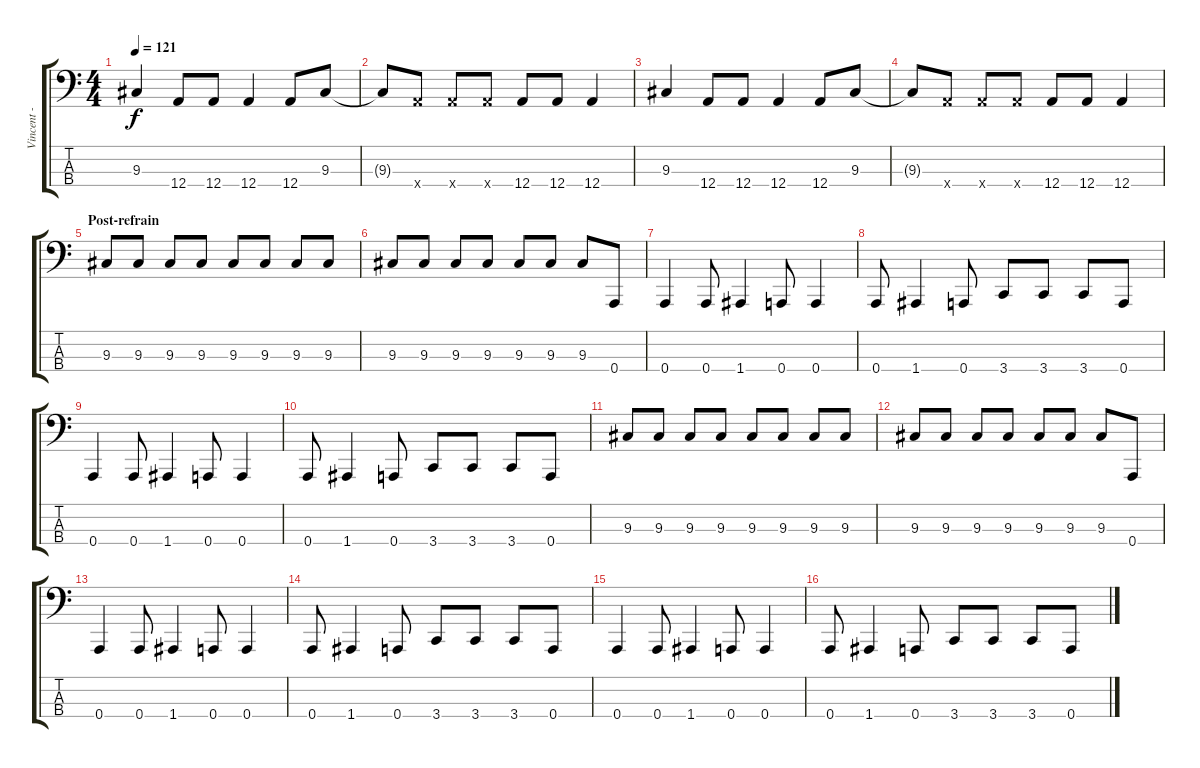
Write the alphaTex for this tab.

\track ("Vincent - Bass" "Vincent - ") {instrument electricbasspick}
\staff {score tabs}
\tuning (D2 A1 E1 A0) {hide}
\ts (4 4)
\tempo 121
\clef f4
\ks c
9.3.4{dy f} 12.4.8 12.4.8 12.4.4 12.4.8 9.3.8 |
9.3{t}.8 12.4{x}.8 12.4{x}.8 12.4{x}.8 12.4.8 12.4.8 12.4.4 |
9.3.4 12.4.8 12.4.8 12.4.4 12.4.8 9.3.8 |
9.3{t}.8 12.4{x}.8 12.4{x}.8 12.4{x}.8 12.4.8 12.4.8 12.4.4 |
\section ("" "Post-refrain")
9.3.8{volume 16 balance 8 instrument electricbasspick} 9.3.8 9.3.8 9.3.8 9.3.8 9.3.8 9.3.8 9.3.8 |
9.3.8 9.3.8 9.3.8 9.3.8 9.3.8 9.3.8 9.3.8 0.4.8 |
0.4.4 0.4.8 1.4.4 0.4.8 0.4.4 |
0.4.8 1.4.4 0.4.8 3.4.8 3.4.8 3.4.8 0.4.8 |
0.4.4 0.4.8 1.4.4 0.4.8 0.4.4 |
0.4.8 1.4.4 0.4.8 3.4.8 3.4.8 3.4.8 0.4.8 |
9.3.8 9.3.8 9.3.8 9.3.8 9.3.8 9.3.8 9.3.8 9.3.8 |
9.3.8 9.3.8 9.3.8 9.3.8 9.3.8 9.3.8 9.3.8 0.4.8 |
0.4.4 0.4.8 1.4.4 0.4.8 0.4.4 |
0.4.8 1.4.4 0.4.8 3.4.8 3.4.8 3.4.8 0.4.8 |
0.4.4 0.4.8 1.4.4 0.4.8 0.4.4 |
0.4.8 1.4.4 0.4.8 3.4.8 3.4.8 3.4.8 0.4.8
